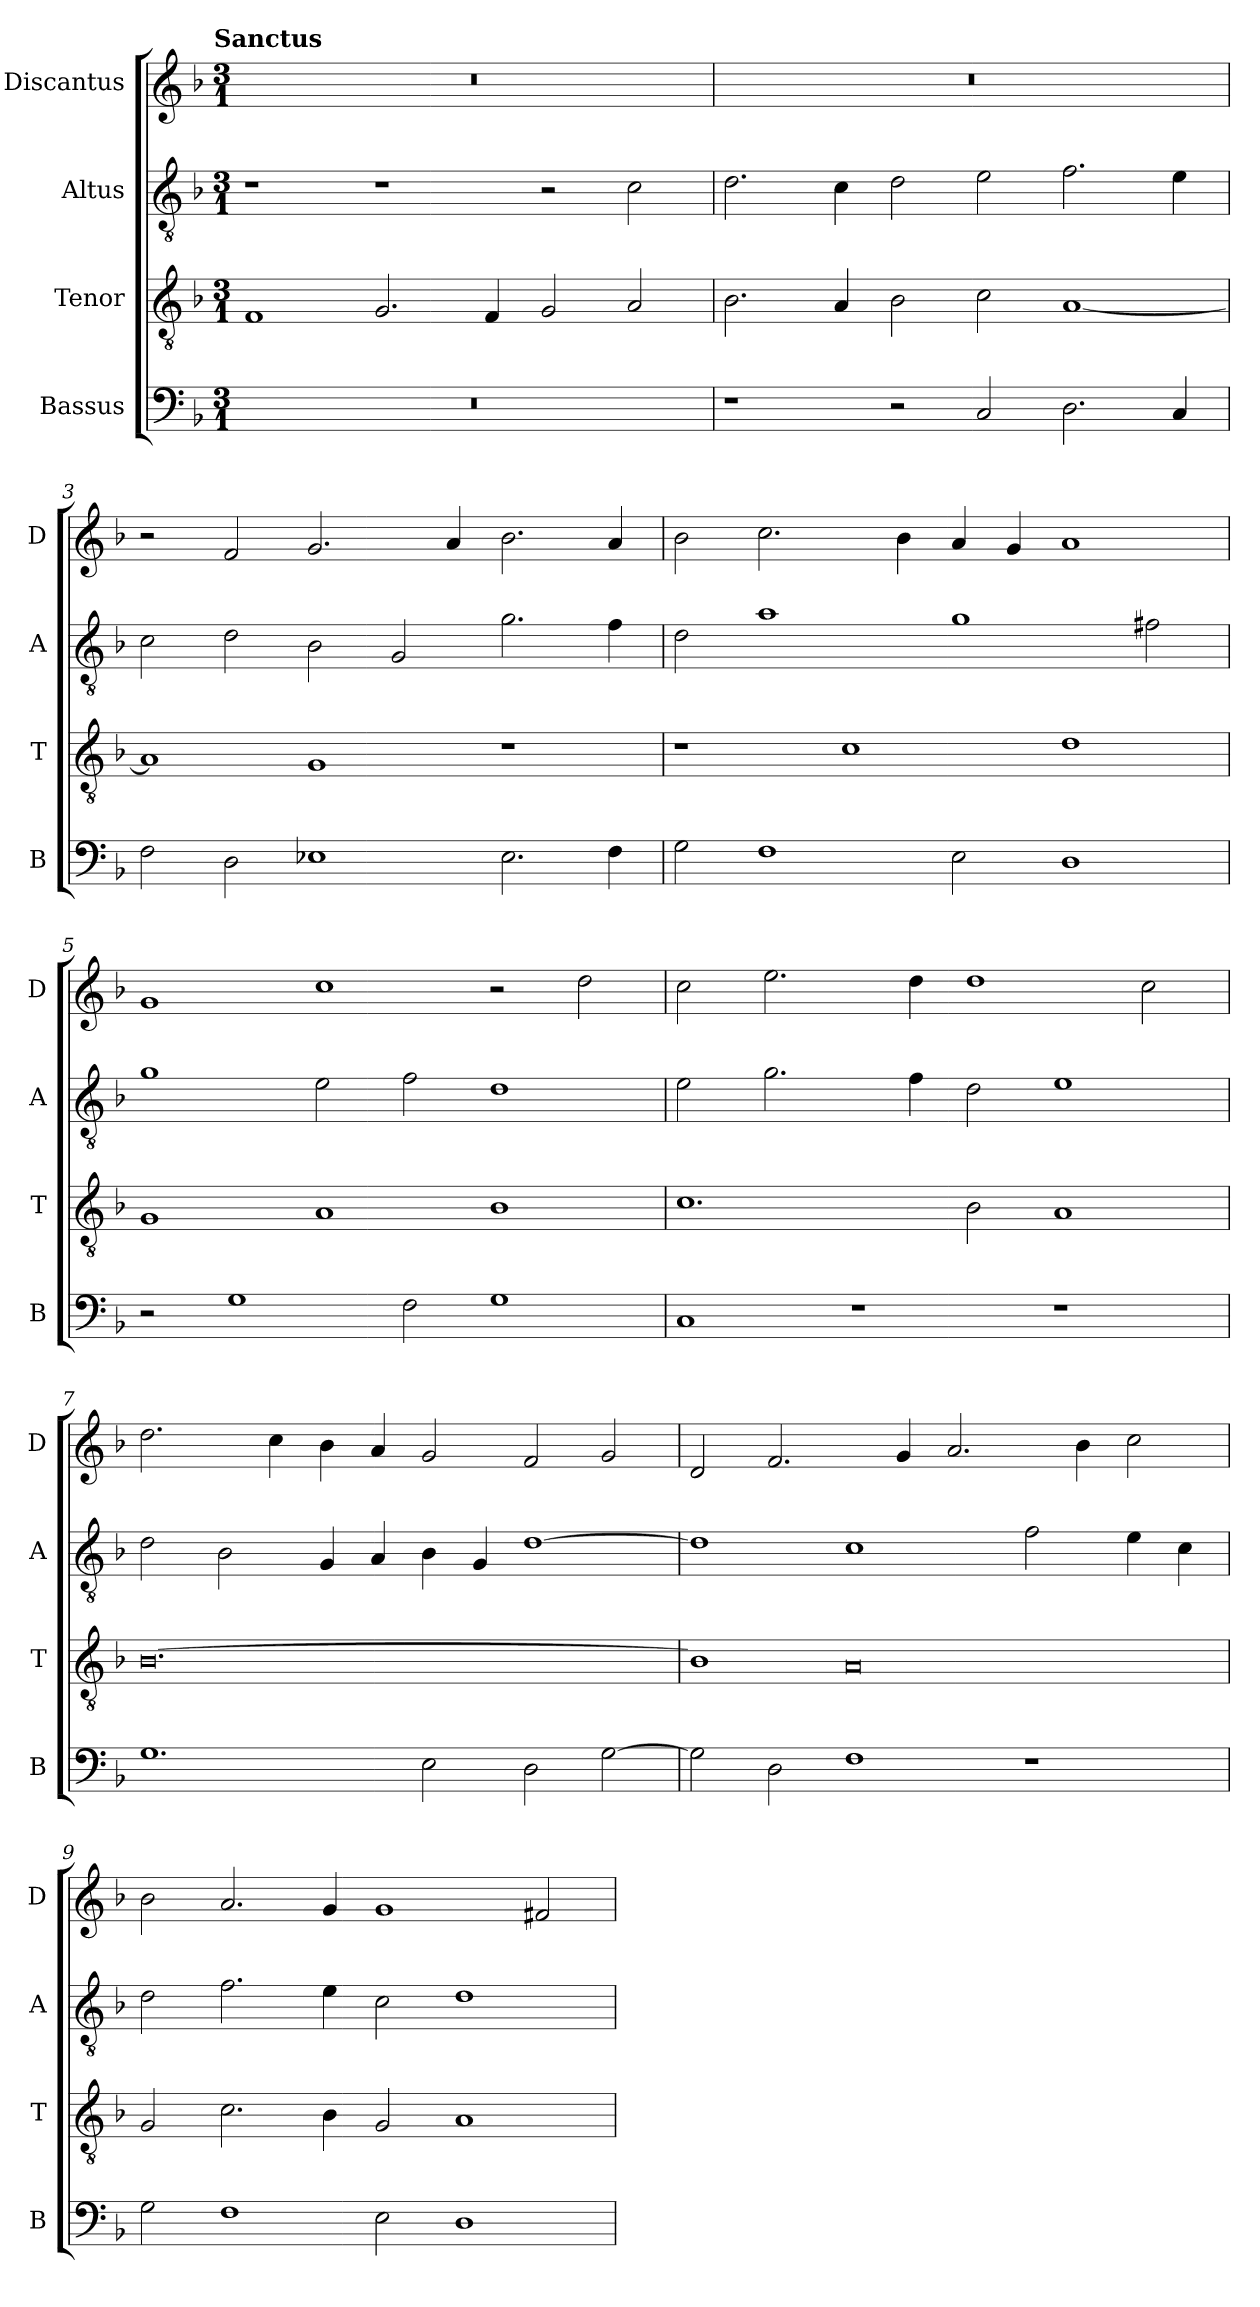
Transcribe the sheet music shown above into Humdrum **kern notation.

**kern	**kern	**kern	**kern
*part4	*part3	*part2	*part1
*staff4	*staff3	*staff2	*staff1
*I"Bassus	*I"Tenor	*I"Altus	*I"Discantus
*I'B	*I'T	*I'A	*I'D
*clefF4	*clefGv2	*clefGv2	*clefG2
*k[b-]	*k[b-]	*k[b-]	*k[b-]
!!LO:TX:omd:t=Sanctus
*M3/1	*M3/1	*M3/1	*M3/1
=1	=1	=1	=1
0.r	1F	1r	0.r
.	2.G/	1r	.
.	4F/	.	.
.	2G/	2r	.
.	2A/	2c\	.
=2	=2	=2	=2
1r	2.B-\	2.d\	0.r
.	4A/	4c\	.
2r	2B-\	2d\	.
2C/	2c\	2e\	.
2.D\	[1A	2.f\	.
4C/	.	4e\	.
=3	=3	=3	=3
2F\	1A]	2c\	2r
2D\	.	2d\	2f/
1E-X	1G	2B-\	2.g/
.	.	2G/	.
.	.	.	4a/
2.E-\	1r	2.g\	2.b-\
4F\	.	4f\	4a/
=4	=4	=4	=4
2G\	1r	2d\	2b-\
1F	.	1a	2.cc\
.	1c	.	.
.	.	.	4b-\
2E\	.	1g	4a/
.	.	.	4g/
1D	1d	.	1a
.	.	2f#X\	.
=5	=5	=5	=5
2r	1G	1g	1g
1G	.	.	.
.	1A	2e\	1cc
2F\	.	2f\	.
1G	1B-	1d	2r
.	.	.	2dd\
=6	=6	=6	=6
1C	1.c	2e\	2cc\
.	.	2.g\	2.ee\
1r	.	.	.
.	.	4f\	4dd\
.	2B-\	2d\	1dd
1r	1A	1e	.
.	.	.	2cc\
=7	=7	=7	=7
1.G	[0.B-	2d\	2.dd\
.	.	2B-\	.
.	.	.	4cc\
.	.	4G/	4b-\
.	.	4A/	4a/
2E\	.	4B-\	2g/
.	.	4G/	.
2D\	.	[1d	2f/
[2G\	.	.	2g/
=8	=8	=8	=8
2G\]	1B-]	1d]	2d/
2D\	.	.	2.f/
1F	0A	1c	.
.	.	.	4g/
.	.	.	2.a/
1r	.	2f\	.
.	.	.	4b-\
.	.	4e\	2cc\
.	.	4c\	.
=9	=9	=9	=9
2G\	2G/	2d\	2b-\
1F	2.c\	2.f\	2.a/
.	4B-\	4e\	4g/
2E\	2G/	2c\	1g
1D	1A	1d	.
.	.	.	2f#X/
=	=	=	=
*-	*-	*-	*-
